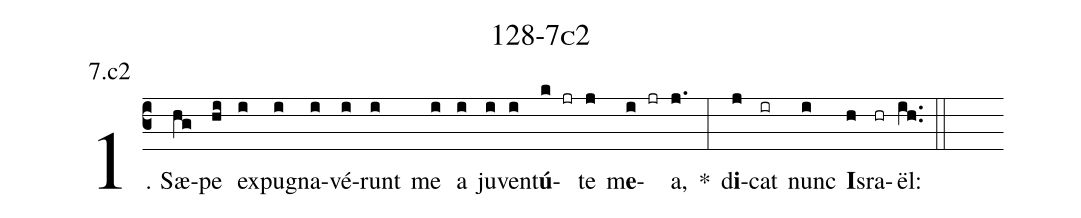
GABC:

name: 128-7c2;
annotation: 7.c2;
%%
(c3)1. Sæ(hg)pe(hi) ex(i)pu(i)gna(i)vé(i)runt(i) me(i) a(i) ju(i)ven(i)t<b>ú</b>(k jr)te(j) m<b>e</b>(i jr)a,(j.) *(:) d<b>i</b>(j)cat(ir) nunc(i) <b>I</b>s(h)ra(hr)ël:(ih..) (::)
